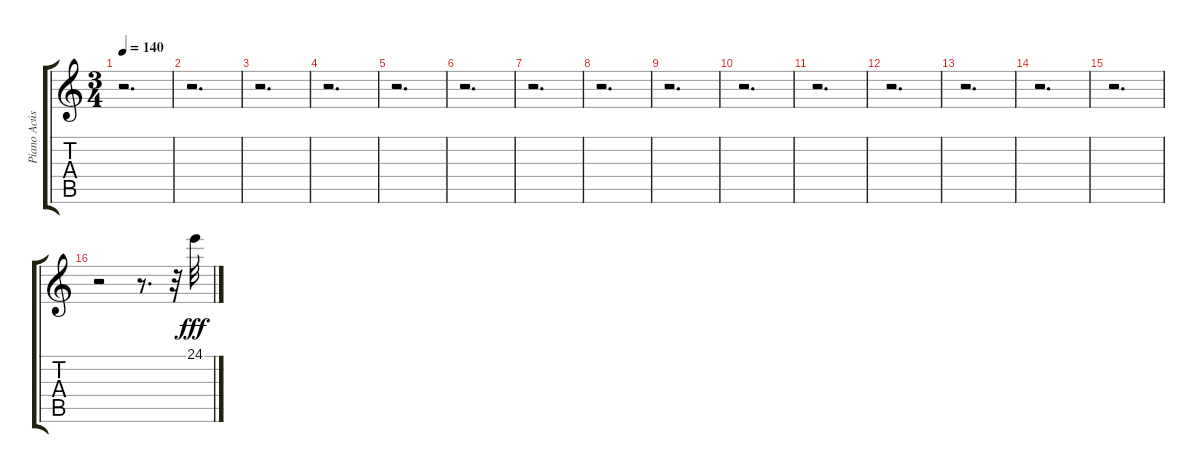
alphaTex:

\track ("Piano Acústico" "Piano Acús") {instrument acousticgrandpiano}
\staff {score tabs}
\tuning (E4 B3 G3 D3 A2 E2) {hide}
\ts (3 4)
\tempo 140
\clef g2
\ks c
r.2{d dy f} |
r.2{d} |
r.2{d} |
r.2{d} |
r.2{d} |
r.2{d} |
r.2{d} |
r.2{d} |
r.2{d} |
r.2{d} |
r.2{d} |
r.2{d} |
r.2{d} |
r.2{d} |
r.2{d} |
r.2 r.8{d} r.32 24.1.32{dy fff}
